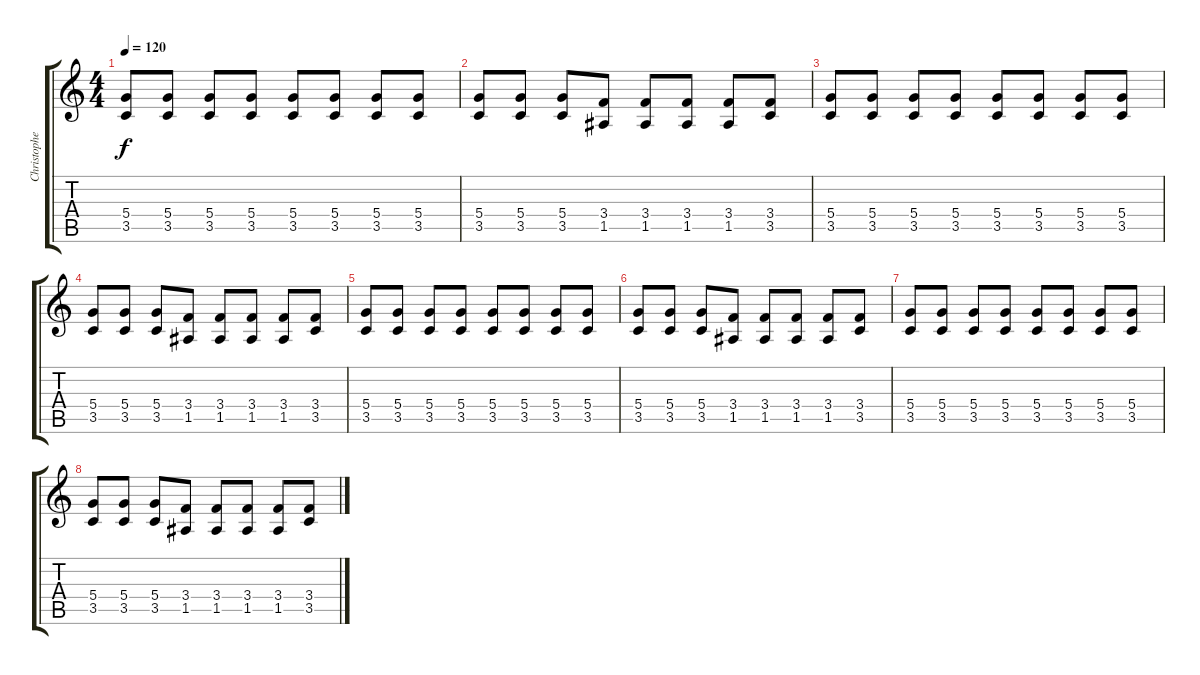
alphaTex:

\track ("Christopher Amott" "Christophe") {instrument overdrivenguitar}
\staff {score tabs}
\tuning (E4 B3 G3 D3 A2 E2) {hide}
\ts (4 4)
\tempo 120
\clef g2
\ks c
(5.4 3.5).8{dy f} (5.4 3.5).8 (5.4 3.5).8 (5.4 3.5).8 (5.4 3.5).8 (5.4 3.5).8 (5.4 3.5).8 (5.4 3.5).8 |
(5.4 3.5).8 (5.4 3.5).8 (5.4 3.5).8 (3.4 1.5).8 (3.4 1.5).8 (3.4 1.5).8 (3.4 1.5).8 (3.4 3.5).8 |
(5.4 3.5).8 (5.4 3.5).8 (5.4 3.5).8 (5.4 3.5).8 (5.4 3.5).8 (5.4 3.5).8 (5.4 3.5).8 (5.4 3.5).8 |
(5.4 3.5).8 (5.4 3.5).8 (5.4 3.5).8 (3.4 1.5).8 (3.4 1.5).8 (3.4 1.5).8 (3.4 1.5).8 (3.4 3.5).8 |
(5.4 3.5).8 (5.4 3.5).8 (5.4 3.5).8 (5.4 3.5).8 (5.4 3.5).8 (5.4 3.5).8 (5.4 3.5).8 (5.4 3.5).8 |
(5.4 3.5).8 (5.4 3.5).8 (5.4 3.5).8 (3.4 1.5).8 (3.4 1.5).8 (3.4 1.5).8 (3.4 1.5).8 (3.4 3.5).8 |
(5.4 3.5).8 (5.4 3.5).8 (5.4 3.5).8 (5.4 3.5).8 (5.4 3.5).8 (5.4 3.5).8 (5.4 3.5).8 (5.4 3.5).8 |
(5.4 3.5).8 (5.4 3.5).8 (5.4 3.5).8 (3.4 1.5).8 (3.4 1.5).8 (3.4 1.5).8 (3.4 1.5).8 (3.4 3.5).8
